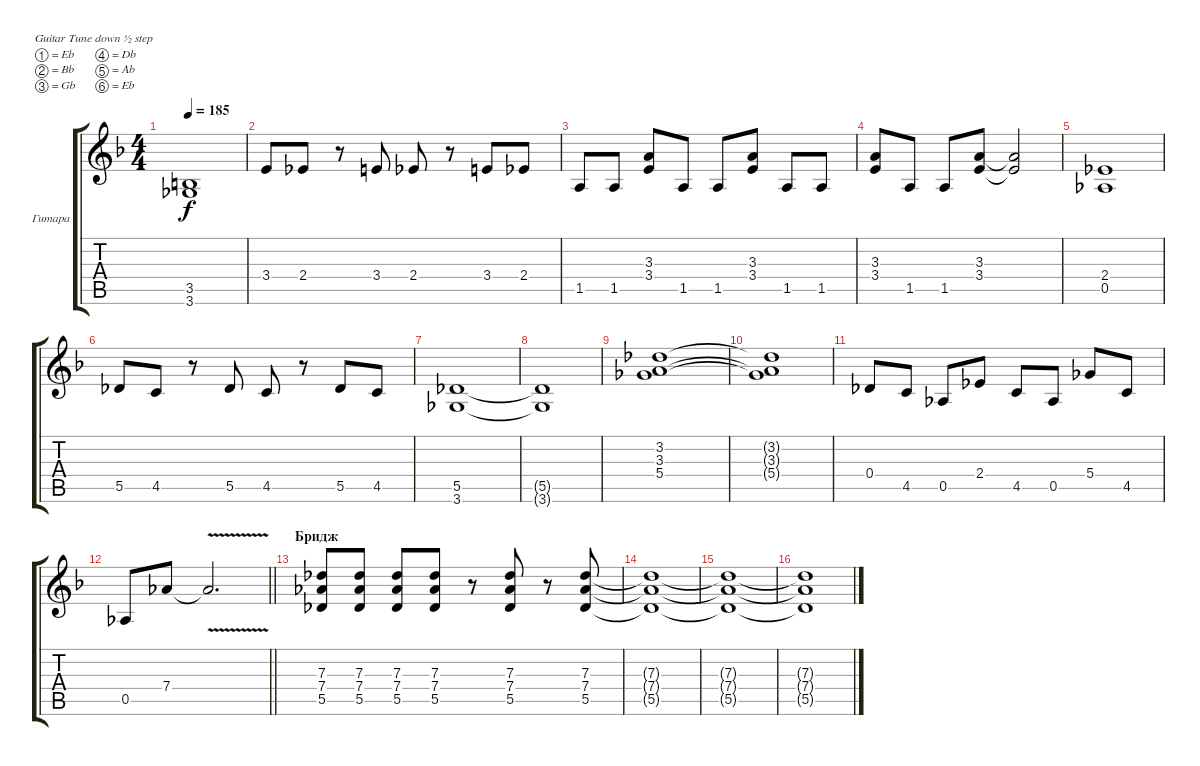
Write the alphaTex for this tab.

\bracketExtendMode groupsimilarinstruments
\firstSystemTrackNameOrientation horizontal
\otherSystemsTrackNameOrientation horizontal
\track ("Владимир Холстинин" "Гитара") {instrument distortionguitar}
\staff {score tabs}
\tuning (Eb4 Bb3 Gb3 Db3 Ab2 Eb2)
\ts (4 4)
\tempo 185
\clef g2
\ks dminor
(3.5 3.6).1{dy f} |
3.4.8 2.4.8 r.8 3.4.8 2.4.8 r.8 3.4.8 2.4.8 |
1.5.8 1.5.8 (3.3 3.4).8 1.5.8 1.5.8 (3.3 3.4).8 1.5.8 1.5.8 |
(3.3 3.4).8 1.5.8 1.5.8 (3.3 3.4).8 (3.3{t} 3.4{t}).2 |
(2.4 0.5).1 |
5.5.8 4.5.8 r.8 5.5.8 4.5.8 r.8 5.5.8 4.5.8 |
(5.5 3.6).1 |
(5.5{t} 3.6{t}).1 |
(3.2 3.3 5.4).1 |
(3.2{t} 3.3{t} 5.4{t}).1 |
0.4.8 4.5.8 0.5.8 2.4.8 4.5.8 0.5.8 5.4.8 4.5.8 |
\barLineRight lightlight
0.5.8 7.4.8 7.4{v t}.2{d} |
\section ("" "Бридж")
(7.3 7.4 5.5).8 (7.3 7.4 5.5).8 (7.3 7.4 5.5).8 (7.3 7.4 5.5).8 r.8 (7.3 7.4 5.5).8 r.8 (7.3 7.4 5.5).8 |
(7.3{t} 7.4{t} 5.5{t}).1 |
(7.3{t} 7.4{t} 5.5{t}).1 |
(7.3{t} 7.4{t} 5.5{t}).1
